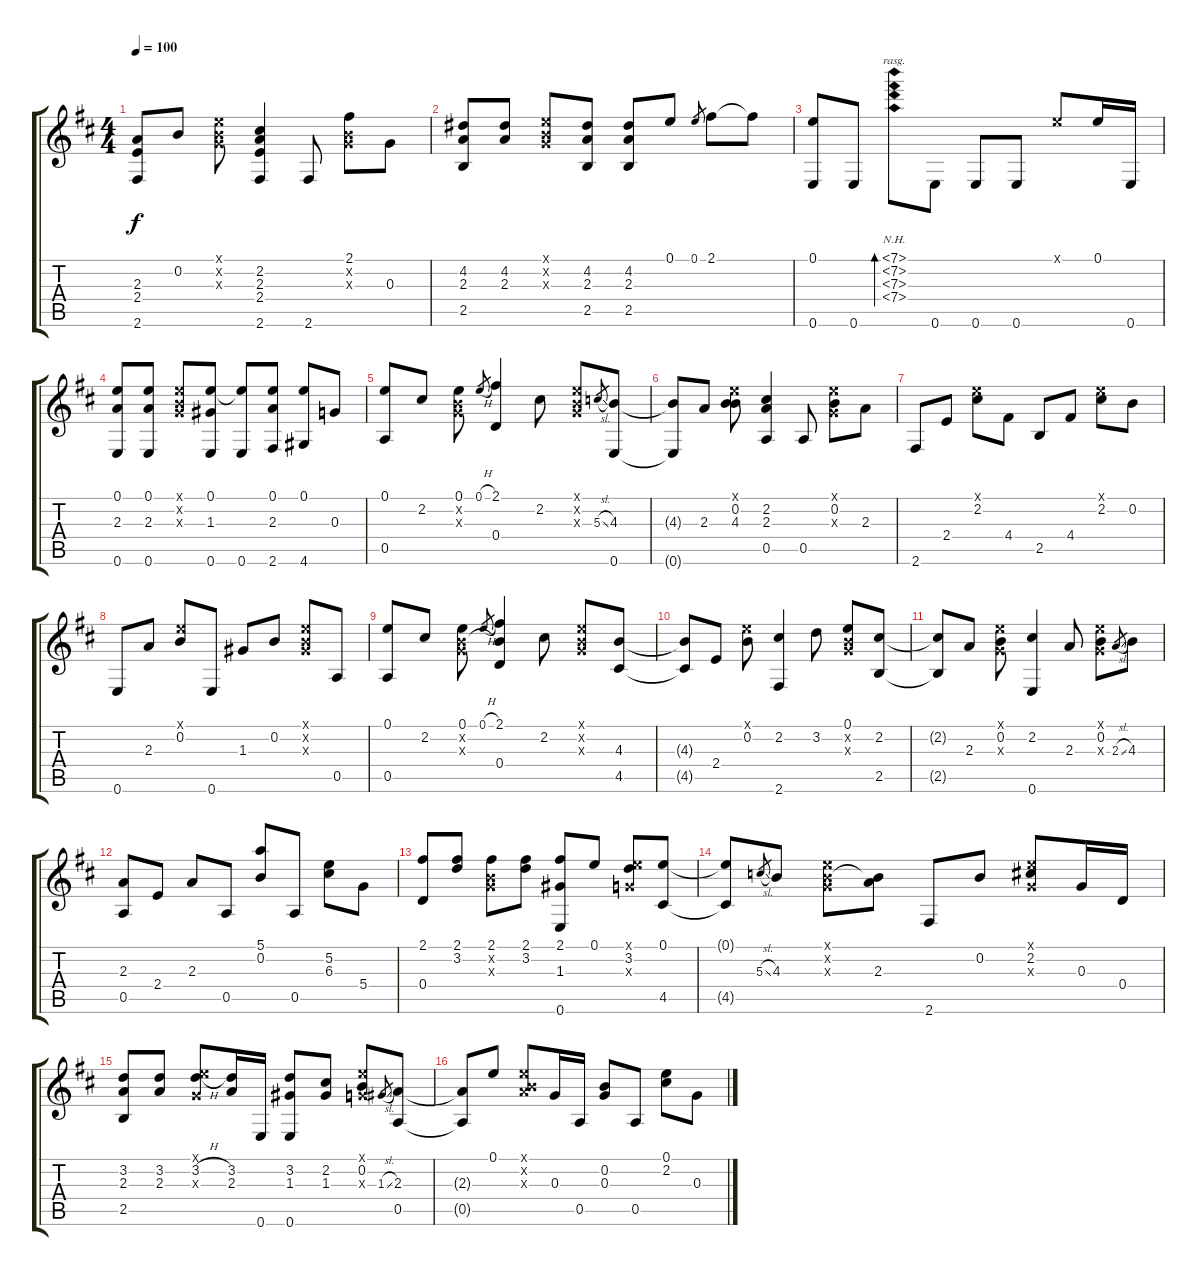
\track "" {instrument acousticguitarsteel}
\staff {score tabs}
\tuning (E4 B3 G3 D3 A2 E2) {hide}
\ts (4 4)
\tempo 100
\clef g2
\ks d
(2.3 2.4 2.6).8{dy f} 0.2.8 (0.1{x} 0.2{x} 0.3{x}).8 (2.2 2.3 2.4 2.6).4 2.6.8 (2.1 0.2{x} 0.3{x}).8 0.3.8 |
(4.2 2.3 2.5).8 (4.2 2.3).8 (0.1{x} 0.2{x} 0.3{x}).8 (4.2 2.3 2.5).8 (4.2 2.3 2.5).8 0.1.8 0.1.8{gr} 2.1.8 2.1{t}.8 |
(0.1 0.6).8 0.6.8 (7.1{nh} 7.2{nh} 7.3{nh} 7.4{nh}).8{bd 120 rasg ii} 0.6.8 0.6.8 0.6.8 0.1{x}.8 0.1.16 0.6.16 |
(0.1 2.3 0.6).8 (0.1 2.3 0.6).8 (0.1{x} 0.2{x} 0.3{x}).8 (0.1 1.3 0.6).8 (0.1{t} 0.6).8 (0.1 2.3 2.6).8 (0.1 4.6).8 0.3.8 |
(0.1 0.5).8 2.2.8 (0.1 0.2{x} 0.3{x}).8 0.1{h}.8{gr} (2.1 0.4).4 2.2.8 (0.1{x} 0.2{x} 0.3{x}).8 5.3{sl}.8{gr} (4.3 0.6).8 |
(4.3{t} 0.6{t}).8 2.3.8 (0.1{x} 0.2 4.3).8 (2.2 2.3 0.5).4 0.5.8 (0.1{x} 0.2 0.3{x}).8 2.3.8 |
2.6.8 2.4.8 (0.1{x} 2.2).8 4.4.8 2.5.8 4.4.8 (0.1{x} 2.2).8 0.2.8 |
0.6.8 2.3.8 (0.1{x} 0.2).8 0.6.8 1.3.8 0.2.8 (0.1{x} 0.2{x} 1.3{x}).8 0.5.8 |
(0.1 0.5).8 2.2.8 (0.1 0.2{x} 0.3{x}).8 0.1{h}.8{gr} (2.1 0.2{t} 0.4).4 2.2.8 (0.1{x} 0.2{x} 0.3{x}).8 (4.3 4.5).8 |
(4.3{t} 4.5{t}).8 2.4.8 (0.1{x} 0.2).8 (2.2 2.6).4 3.2.8 (0.1 0.2{x} 0.3{x}).8 (2.2 2.5).8 |
(2.2{t} 2.5{t}).8 2.3.8 (0.1{x} 0.2 0.3{x}).8 (2.2 0.6).4 2.3.8 (0.1{x} 0.2 0.3{x}).8 2.3{sl}.8{gr} 4.3.8 |
(2.3 0.5).8 2.4.8 2.3.8 0.5.8 (5.1 0.2).8 0.5.8 (5.2 6.3).8 5.4.8 |
(2.1 0.4).8 (2.1 3.2).8 (2.1 0.2{x} 0.3{x}).8 (2.1 3.2).8 (2.1 1.3 0.6).8 0.1.8 (0.1{x} 3.2 0.3{x}).8 (0.1 4.5).8 |
(0.1{t} 4.5{t}).8 5.3{sl}.8{gr} 4.3.8 (0.1{x} 0.2{x} 0.3{x}).8 (0.2{t} 2.3).8 2.6.8 0.2.8 (0.1{x} 2.2 0.3{x}).8 0.3.16 0.4.16 |
(3.2 2.3 2.5).8 (3.2 2.3).8 (0.1{x} 3.2{h} 0.3{x}).8 (3.2 2.3).16 0.6.16 (3.2 1.3 0.6).8 (2.2 1.3).8 (0.1{x} 0.2 0.3{x}).8 1.3{sl}.8{gr} (2.3 0.5).8 |
(2.3{t} 0.5{t}).8 0.1.8 (0.1{x} 0.2{x} 2.3{x}).8 0.3.16 0.5.16 (0.2 0.3).8 0.5.8 (0.1 2.2).8 0.3.8
